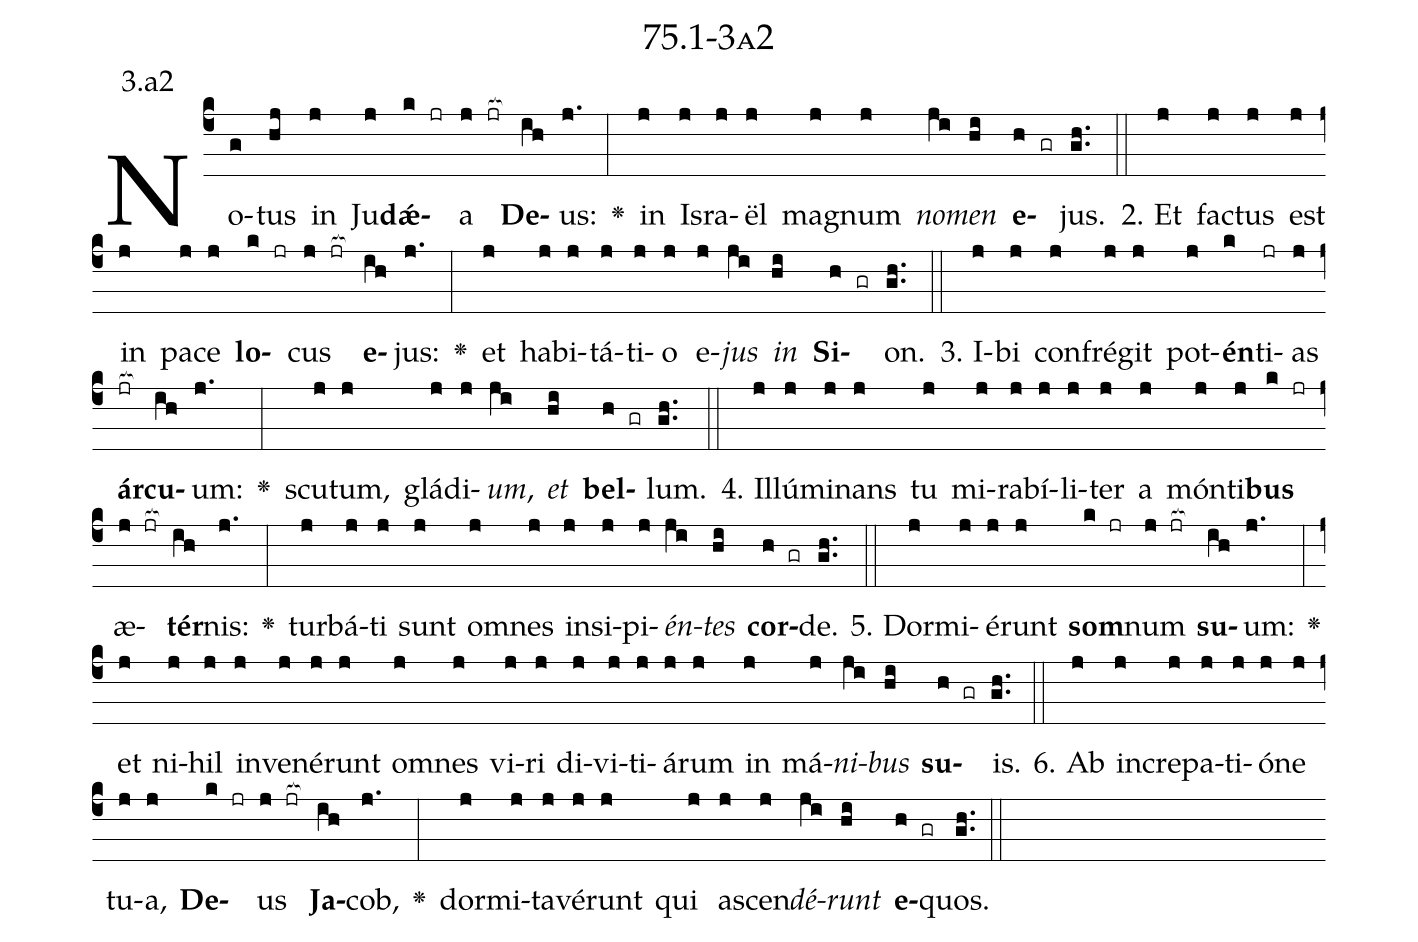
name: 75.1-3a2;
annotation: 3.a2;
%%
(c4)No(g)tus(hj) in(j) Ju(j)<b>dǽ</b>(k jr)a(j jr[ocb:1{]) <b>De</b>(ih[ocb:0}])us:(j.) <v>\greheightstar</v>(:) in(j) Is(j)ra(j)ël(j) ma(j)gnum(j) <i>no</i>(ji)<i>men</i>(hi) <b>e</b>(h gr)jus.(gh..) (::)
2. Et(j) fac(j)tus(j) est(j) in(j) pa(j)ce(j) <b>lo</b>(k jr)cus(j jr[ocb:1{]) <b>e</b>(ih[ocb:0}])jus:(j.) <v>\greheightstar</v>(:) et(j) ha(j)bi(j)tá(j)ti(j)o(j) e(j)<i>jus</i>(ji) <i>in</i>(hi) <b>Si</b>(h gr)on.(gh..) (::)
3. I(j)bi(j) con(j)fré(j)git(j) pot(j)<b>én</b>(k)ti(jr)as(j) <b>ár</b>(jr[ocb:1{])<b>cu</b>(ih[ocb:0}])um:(j.) <v>\greheightstar</v>(:) scu(j)tum,(j) glá(j)di(j)<i>um</i>,(ji) <i>et</i>(hi) <b>bel</b>(h gr)lum.(gh..) (::)
4. Il(j)lú(j)mi(j)nans(j) tu(j) mi(j)ra(j)bí(j)li(j)ter(j) a(j) món(j)ti(j)<b>bus</b>(k jr) æ(j jr[ocb:1{])<b>tér</b>(ih[ocb:0}])nis:(j.) <v>\greheightstar</v>(:) tur(j)bá(j)ti(j) sunt(j) om(j)nes(j) in(j)si(j)pi(j)<i>én</i>(ji)<i>tes</i>(hi) <b>cor</b>(h gr)de.(gh..) (::)
5. Dor(j)mi(j)é(j)runt(j) <b>som</b>(k jr)num(j jr[ocb:1{]) <b>su</b>(ih[ocb:0}])um:(j.) <v>\greheightstar</v>(:) et(j) ni(j)hil(j) in(j)ve(j)né(j)runt(j) om(j)nes(j) vi(j)ri(j) di(j)vi(j)ti(j)á(j)rum(j) in(j) má(j)<i>ni</i>(ji)<i>bus</i>(hi) <b>su</b>(h gr)is.(gh..) (::)
6. Ab(j) in(j)cre(j)pa(j)ti(j)ó(j)ne(j) tu(j)a,(j) <b>De</b>(k jr)us(j jr[ocb:1{]) <b>Ja</b>(ih[ocb:0}])cob,(j.) <v>\greheightstar</v>(:) dor(j)mi(j)ta(j)vé(j)runt(j) qui(j) a(j)scen(j)<i>dé</i>(ji)<i>runt</i>(hi) <b>e</b>(h gr)quos.(gh..) (::)
